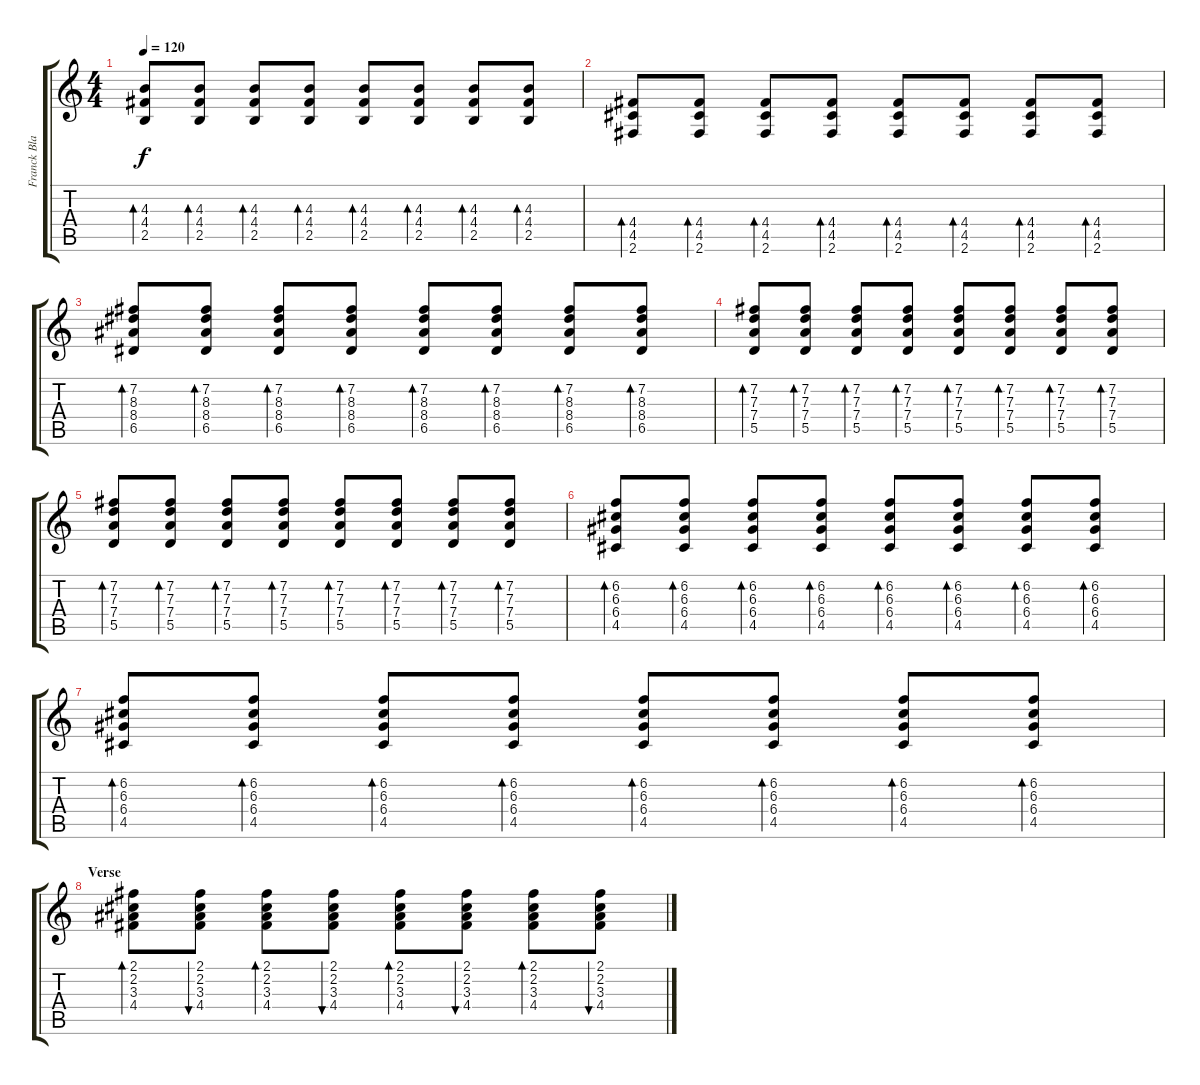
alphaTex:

\track ("Franck Black" "Franck Bla") {instrument acousticguitarsteel}
\staff {score tabs}
\tuning (E4 B3 G3 D3 A2 E2) {hide}
\ts (4 4)
\tempo 120
\clef g2
\ks c
(4.3 4.4 2.5).8{bd 60 dy f} (4.3 4.4 2.5).8{bd 60} (4.3 4.4 2.5).8{bd 60} (4.3 4.4 2.5).8{bd 60} (4.3 4.4 2.5).8{bd 60} (4.3 4.4 2.5).8{bd 60} (4.3 4.4 2.5).8{bd 60} (4.3 4.4 2.5).8{bd 60} |
(4.4 4.5 2.6).8{bd 60} (4.4 4.5 2.6).8{bd 60} (4.4 4.5 2.6).8{bd 60} (4.4 4.5 2.6).8{bd 60} (4.4 4.5 2.6).8{bd 60} (4.4 4.5 2.6).8{bd 60} (4.4 4.5 2.6).8{bd 60} (4.4 4.5 2.6).8{bd 60} |
(7.2 8.3 8.4 6.5).8{bd 60} (7.2 8.3 8.4 6.5).8{bd 60} (7.2 8.3 8.4 6.5).8{bd 60} (7.2 8.3 8.4 6.5).8{bd 60} (7.2 8.3 8.4 6.5).8{bd 60} (7.2 8.3 8.4 6.5).8{bd 60} (7.2 8.3 8.4 6.5).8{bd 60} (7.2 8.3 8.4 6.5).8{bd 60} |
(7.2 7.3 7.4 5.5).8{bd 60} (7.2 7.3 7.4 5.5).8{bd 60} (7.2 7.3 7.4 5.5).8{bd 60} (7.2 7.3 7.4 5.5).8{bd 60} (7.2 7.3 7.4 5.5).8{bd 60} (7.2 7.3 7.4 5.5).8{bd 60} (7.2 7.3 7.4 5.5).8{bd 60} (7.2 7.3 7.4 5.5).8{bd 60} |
(7.2 7.3 7.4 5.5).8{bd 60} (7.2 7.3 7.4 5.5).8{bd 60} (7.2 7.3 7.4 5.5).8{bd 60} (7.2 7.3 7.4 5.5).8{bd 60} (7.2 7.3 7.4 5.5).8{bd 60} (7.2 7.3 7.4 5.5).8{bd 60} (7.2 7.3 7.4 5.5).8{bd 60} (7.2 7.3 7.4 5.5).8{bd 60} |
(6.2 6.3 6.4 4.5).8{bd 60} (6.2 6.3 6.4 4.5).8{bd 60} (6.2 6.3 6.4 4.5).8{bd 60} (6.2 6.3 6.4 4.5).8{bd 60} (6.2 6.3 6.4 4.5).8{bd 60} (6.2 6.3 6.4 4.5).8{bd 60} (6.2 6.3 6.4 4.5).8{bd 60} (6.2 6.3 6.4 4.5).8{bd 60} |
(6.2 6.3 6.4 4.5).8{bd 60} (6.2 6.3 6.4 4.5).8{bd 60} (6.2 6.3 6.4 4.5).8{bd 60} (6.2 6.3 6.4 4.5).8{bd 60} (6.2 6.3 6.4 4.5).8{bd 60} (6.2 6.3 6.4 4.5).8{bd 60} (6.2 6.3 6.4 4.5).8{bd 60} (6.2 6.3 6.4 4.5).8{bd 60} |
\section ("" "Verse")
(2.1 2.2 3.3 4.4).8{bd 60} (2.1 2.2 3.3 4.4).8{bu 60} (2.1 2.2 3.3 4.4).8{bd 60} (2.1 2.2 3.3 4.4).8{bu 60} (2.1 2.2 3.3 4.4).8{bd 60} (2.1 2.2 3.3 4.4).8{bu 60} (2.1 2.2 3.3 4.4).8{bd 60} (2.1 2.2 3.3 4.4).8{bu 60}
